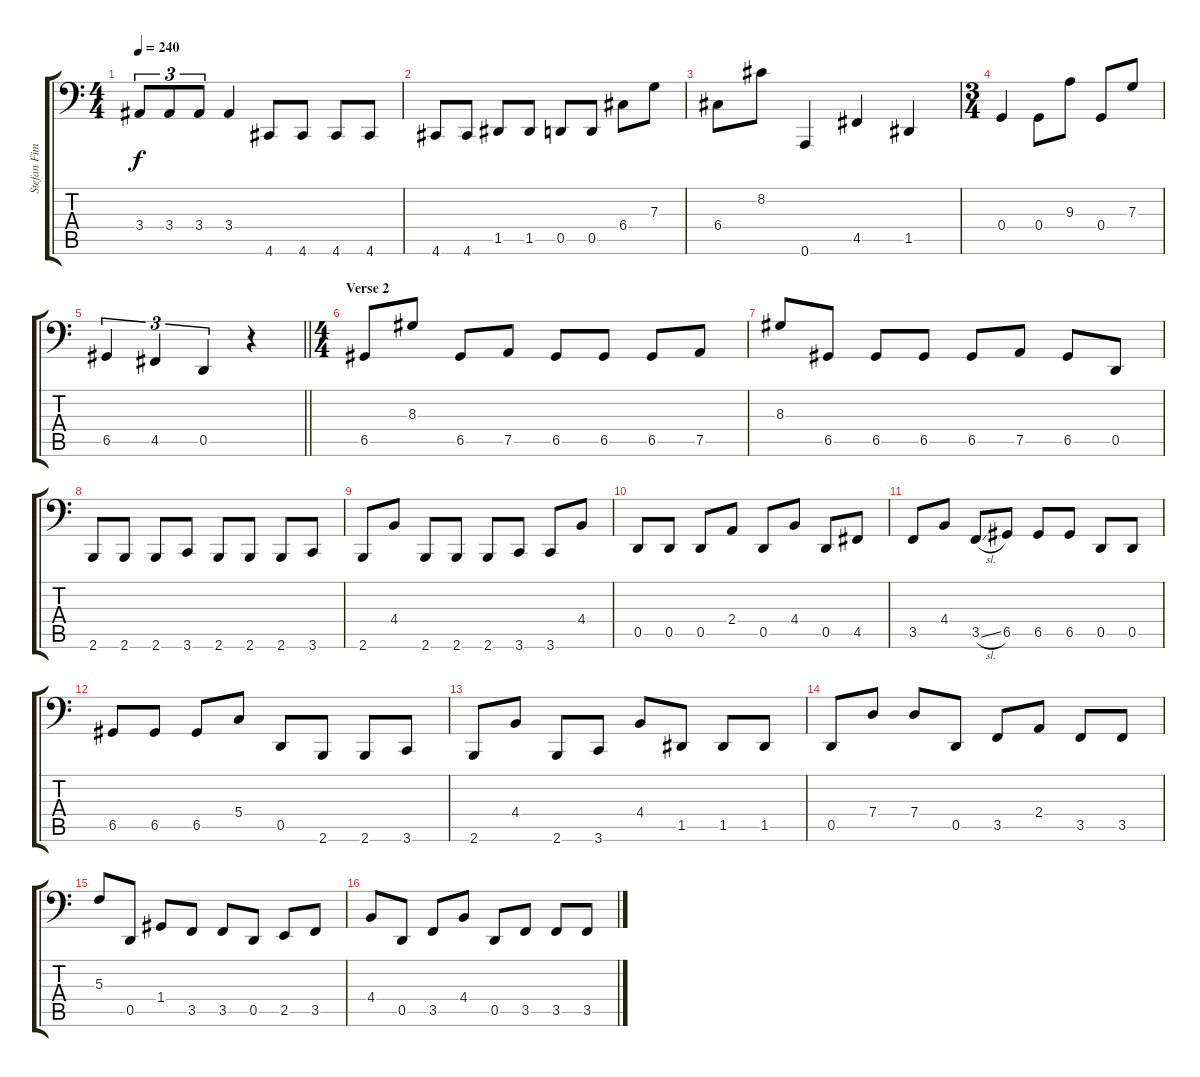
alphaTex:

\track ("Stefan Fimmers" "Stefan Fim") {instrument electricbassfinger}
\staff {score tabs}
\tuning (A2 F2 C2 G1 D1 A0) {hide}
\ts (4 4)
\tempo 240
\clef f4
\ks c
3.4.8{tu (3 2) dy f} 3.4.8{tu (3 2)} 3.4.8{tu (3 2)} 3.4.4 4.6.8 4.6.8 4.6.8 4.6.8 |
4.6.8 4.6.8 1.5.8 1.5.8 0.5.8 0.5.8 6.4.8 7.3.8 |
6.4.8 8.2.8 0.6.4 4.5.4 1.5.4 |
\ts (3 4)
0.4.4 0.4.8 9.3.8 0.4.8 7.3.8 |
\barLineRight lightlight
6.5.4{tu (3 2)} 4.5.4{tu (3 2)} 0.5.4{tu (3 2)} r.4 |
\ts (4 4)
\section ("" "Verse 2")
6.5.8 8.3.8 6.5.8 7.5.8 6.5.8 6.5.8 6.5.8 7.5.8 |
8.3.8 6.5.8 6.5.8 6.5.8 6.5.8 7.5.8 6.5.8 0.5.8 |
2.6.8 2.6.8 2.6.8 3.6.8 2.6.8 2.6.8 2.6.8 3.6.8 |
2.6.8 4.4.8 2.6.8 2.6.8 2.6.8 3.6.8 3.6.8 4.4.8 |
0.5.8 0.5.8 0.5.8 2.4.8 0.5.8 4.4.8 0.5.8 4.5.8 |
3.5.8 4.4.8 3.5{sl}.8 6.5.8 6.5.8 6.5.8 0.5.8 0.5.8 |
6.5.8 6.5.8 6.5.8 5.4.8 0.5.8 2.6.8 2.6.8 3.6.8 |
2.6.8 4.4.8 2.6.8 3.6.8 4.4.8 1.5.8 1.5.8 1.5.8 |
0.5.8 7.4.8 7.4.8 0.5.8 3.5.8 2.4.8 3.5.8 3.5.8 |
5.3.8 0.5.8 1.4.8 3.5.8 3.5.8 0.5.8 2.5.8 3.5.8 |
4.4.8 0.5.8 3.5.8 4.4.8 0.5.8 3.5.8 3.5.8 3.5.8
